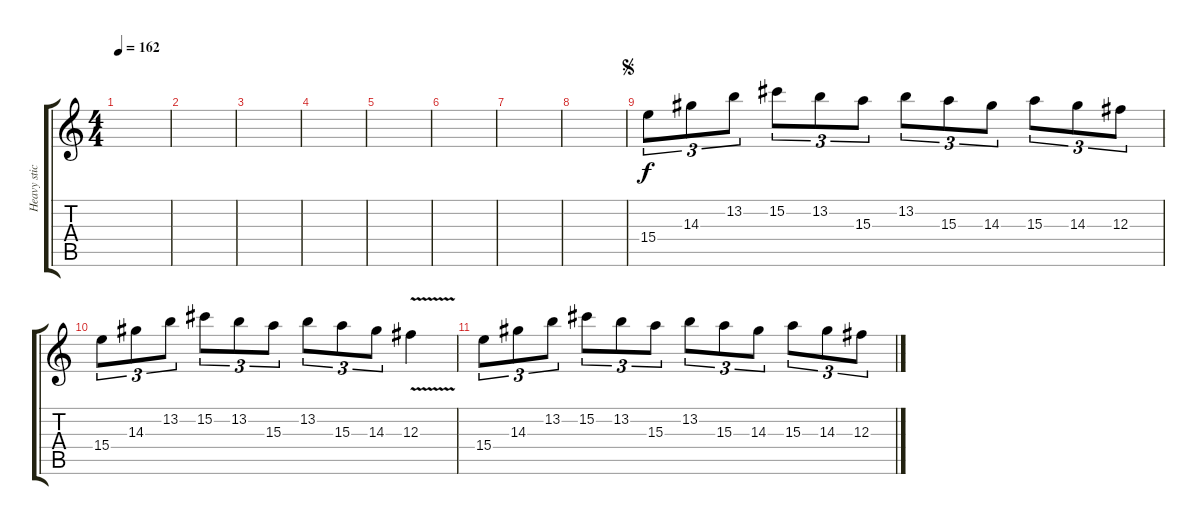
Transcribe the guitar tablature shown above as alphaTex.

\track ("Heavy stick" "Heavy stic") {instrument overdrivenguitar}
\staff {score tabs}
\tuning (Eb4 Bb3 Gb3 Db3 Ab2 Eb2) {hide}
\ts (4 4)
\tempo 162
\clef g2
\ks c
|
|
|
|
|
|
|
|
\jump segno
15.4.8{tu (3 2)} 14.3.8{tu (3 2)} 13.2.8{tu (3 2)} 15.2.8{tu (3 2)} 13.2.8{tu (3 2)} 15.3.8{tu (3 2)} 13.2.8{tu (3 2)} 15.3.8{tu (3 2)} 14.3.8{tu (3 2)} 15.3.8{tu (3 2)} 14.3.8{tu (3 2)} 12.3.8{tu (3 2)} |
15.4.8{tu (3 2)} 14.3.8{tu (3 2)} 13.2.8{tu (3 2)} 15.2.8{tu (3 2)} 13.2.8{tu (3 2)} 15.3.8{tu (3 2)} 13.2.8{tu (3 2)} 15.3.8{tu (3 2)} 14.3.8{tu (3 2)} 12.3{v}.4 |
15.4.8{tu (3 2)} 14.3.8{tu (3 2)} 13.2.8{tu (3 2)} 15.2.8{tu (3 2)} 13.2.8{tu (3 2)} 15.3.8{tu (3 2)} 13.2.8{tu (3 2)} 15.3.8{tu (3 2)} 14.3.8{tu (3 2)} 15.3.8{tu (3 2)} 14.3.8{tu (3 2)} 12.3.8{tu (3 2)}
